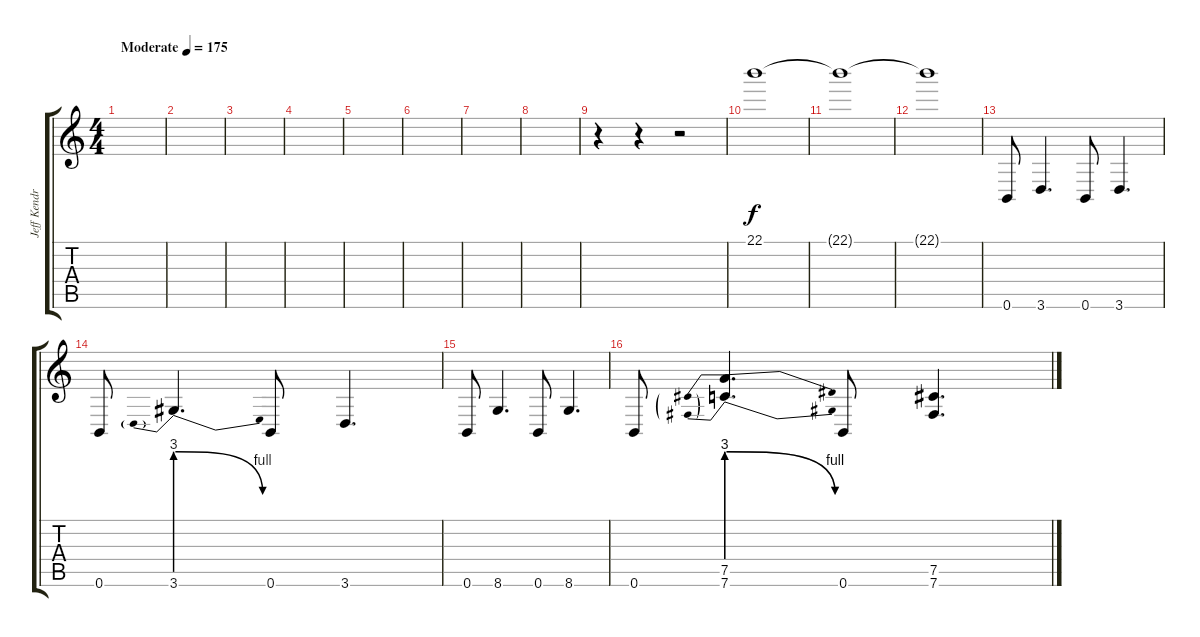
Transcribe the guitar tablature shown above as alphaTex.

\track ("Jeff Kendrick (rhythm)" "Jeff Kendr") {instrument distortionguitar}
\staff {score tabs}
\tuning (Db4 Ab3 E3 B2 Gb2 B1) {hide}
\ts (4 4)
\tempo (175 "Moderate")
\clef g2
\ks c
|
|
|
|
|
|
|
|
r.4 r.4{volume 4} r.2 |
22.1.1{volume 9} |
22.1{t}.1 |
22.1{t}.1 |
0.6.8{volume 13} 3.6.4{d} 0.6.8 3.6.4{d} |
0.6.8 3.6{be (prebendrelease 0 12 60 4)}.4{d} 0.6.8 3.6.4{d} |
0.6.8 8.6.4{d} 0.6.8 8.6.4{d} |
0.6.8 (7.5{be (prebendrelease 0 12 60 4)} 7.6{be (prebendrelease 0 12 60 4)}).4{d} 0.6.8 (7.5 7.6).4{d}
